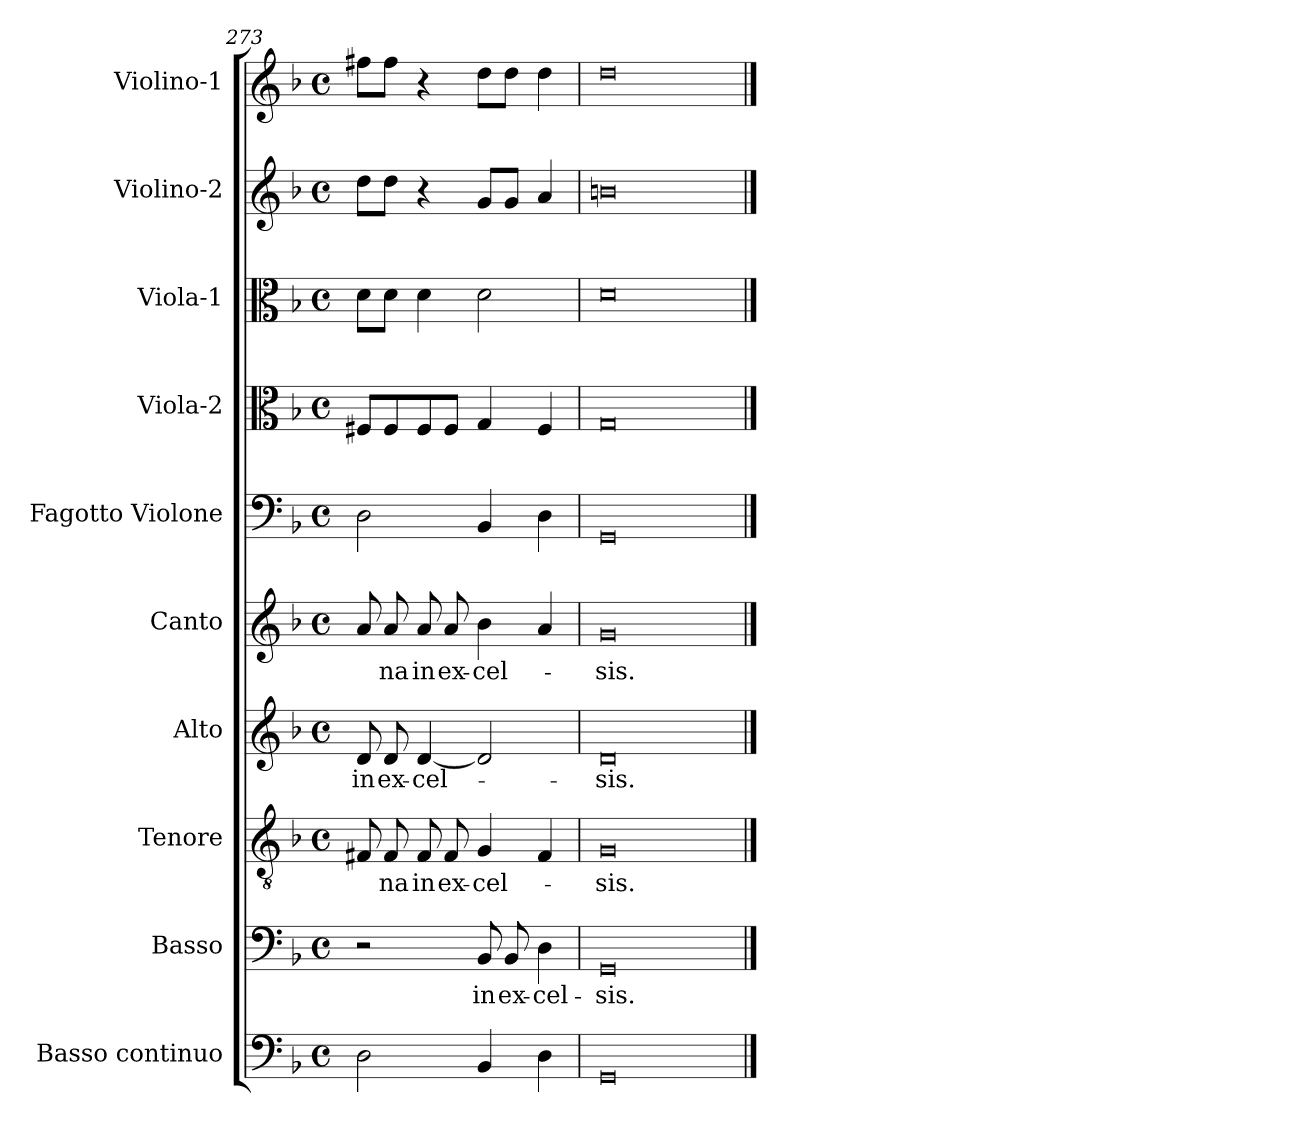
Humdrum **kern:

**kern	**kern	**text	**kern	**text	**kern	**text	**kern	**text	**kern	**kern	**kern	**kern	**kern
*part10	*part9	*part9	*part8	*part8	*part7	*part7	*part6	*part6	*part5	*part4	*part3	*part2	*part1
*staff10	*staff9	*staff9	*staff8	*staff8	*staff7	*staff7	*staff6	*staff6	*staff5	*staff4	*staff3	*staff2	*staff1
*I"Basso continuo	*I"Basso	*	*I"Tenore	*	*I"Alto	*	*I"Canto	*	*I"Fagotto Violone	*I"Viola-2	*I"Viola-1	*I"Violino-2	*I"Violino-1
*clefF4	*clefF4	*	*clefGv2	*	*clefG2	*	*clefG2	*	*clefF4	*clefC3	*clefC3	*clefG2	*clefG2
*k[b-]	*k[b-]	*	*k[b-]	*	*k[b-]	*	*k[b-]	*	*k[b-]	*k[b-]	*k[b-]	*k[b-]	*k[b-]
*F:	*F:	*	*F:	*	*F:	*	*F:	*	*F:	*F:	*F:	*F:	*F:
*M4/4	*M4/4	*	*M4/4	*	*M4/4	*	*M4/4	*	*M4/4	*M4/4	*M4/4	*M4/4	*M4/4
*met(c)	*met(c)	*	*met(c)	*	*met(c)	*	*met(c)	*	*met(c)	*met(c)	*met(c)	*met(c)	*met(c)
=273	=273	=273	=273	=273	=273	=273	=273	=273	=273	=273	=273	=273	=273
!	!	!	!	!	!	!LO:LY:b	!	!	!	!	!	!	!
2D\	2r	.	8F#X/	.	8d/	in	8a/	.	2D\	8F#X/L	8d\L	8dd\L	8ff#X\L
!	!	!	!	!LO:LY:b	!	!	!	!	!	!	!	!	!
!	!	!	!	!	!	!LO:LY:b	!	!	!	!	!	!	!
!	!	!	!	!	!	!	!	!LO:LY:b	!	!	!	!	!
.	.	.	8F#/	-na	8d/	ex-	8a/	-na	.	8F#/	8d\J	8dd\J	8ff#\J
!	!	!	!	!LO:LY:b	!	!	!	!	!	!	!	!	!
!	!	!	!	!	!	!LO:LY:b	!	!	!	!	!	!	!
!	!	!	!	!	!	!	!	!LO:LY:b	!	!	!	!	!
.	.	.	8F#/	in	[4d/	-cel-	8a/	in	.	8F#/	4d\	4r	4r
!	!	!	!	!LO:LY:b	!	!	!	!	!	!	!	!	!
!	!	!	!	!	!	!	!	!LO:LY:b	!	!	!	!	!
.	.	.	8F#/	ex-	.	.	8a/	ex-	.	8F#/J	.	.	.
!	!	!LO:LY:b	!	!	!	!	!	!	!	!	!	!	!
!	!	!	!	!LO:LY:b	!	!	!	!	!	!	!	!	!
!	!	!	!	!	!	!	!	!LO:LY:b	!	!	!	!	!
4BB-/	8BB-/	in	4G/	-cel-	2d/]	.	4b-\	-cel-	4BB-/	4G/	2d\	8g/L	8dd\L
!	!	!LO:LY:b	!	!	!	!	!	!	!	!	!	!	!
.	8BB-/	ex-	.	.	.	.	.	.	.	.	.	8g/J	8dd\J
!	!	!LO:LY:b	!	!	!	!	!	!	!	!	!	!	!
4D\	4D\	-cel-	4F#/	.	.	.	4a/	.	4D\	4F#/	.	4a/	4dd\
=274	=274	=274	=274	=274	=274	=274	=274	=274	=274	=274	=274	=274	=274
!	!	!LO:LY:b	!	!	!	!	!	!	!	!	!	!	!
!	!	!	!	!LO:LY:b	!	!	!	!	!	!	!	!	!
!	!	!	!	!	!	!LO:LY:b	!	!	!	!	!	!	!
!	!	!	!	!	!	!	!	!LO:LY:b	!	!	!	!	!
0GG	0GG	-sis.	0G	-sis.	0d	-sis.	0g	-sis.	0GG	0G	0d	0bn	0dd
==	==	==	==	==	==	==	==	==	==	==	==	==	==
*-	*-	*-	*-	*-	*-	*-	*-	*-	*-	*-	*-	*-	*-
